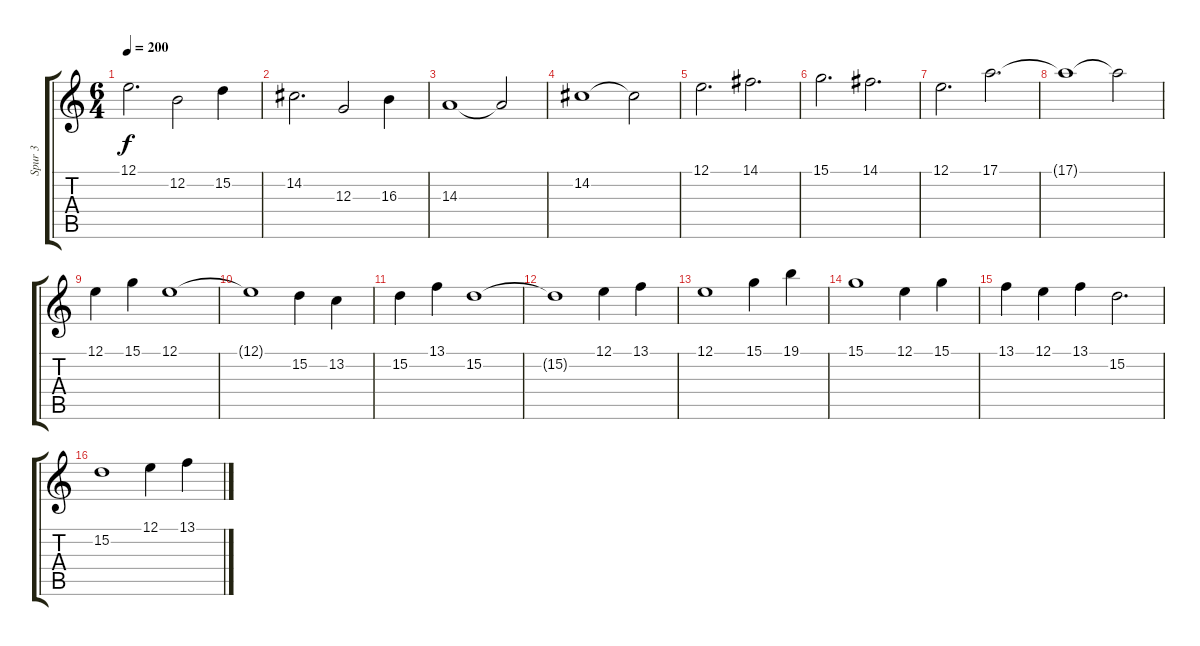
\track ("Spur 3" "Spur 3") {instrument flute}
\staff {score tabs}
\tuning (E4 B3 G3 D3 A2 E2) {hide}
\ts (6 4)
\tempo 200
\clef g2
\ks c
12.1.2{d dy f} 12.2.2 15.2.4 |
14.2.2{d} 12.3.2 16.3.4 |
14.3.1 14.3{t}.2 |
14.2.1 14.2{t}.2 |
12.1.2{d} 14.1.2{d} |
15.1.2{d} 14.1.2{d} |
12.1.2{d} 17.1.2{d} |
17.1{t}.1 17.1{t}.2 |
12.1.4 15.1.4 12.1.1 |
12.1{t}.1 15.2.4 13.2.4 |
15.2.4 13.1.4 15.2.1 |
15.2{t}.1 12.1.4 13.1.4 |
12.1.1 15.1.4 19.1.4 |
15.1.1 12.1.4 15.1.4 |
13.1.4 12.1.4 13.1.4 15.2.2{d} |
15.2.1 12.1.4 13.1.4
